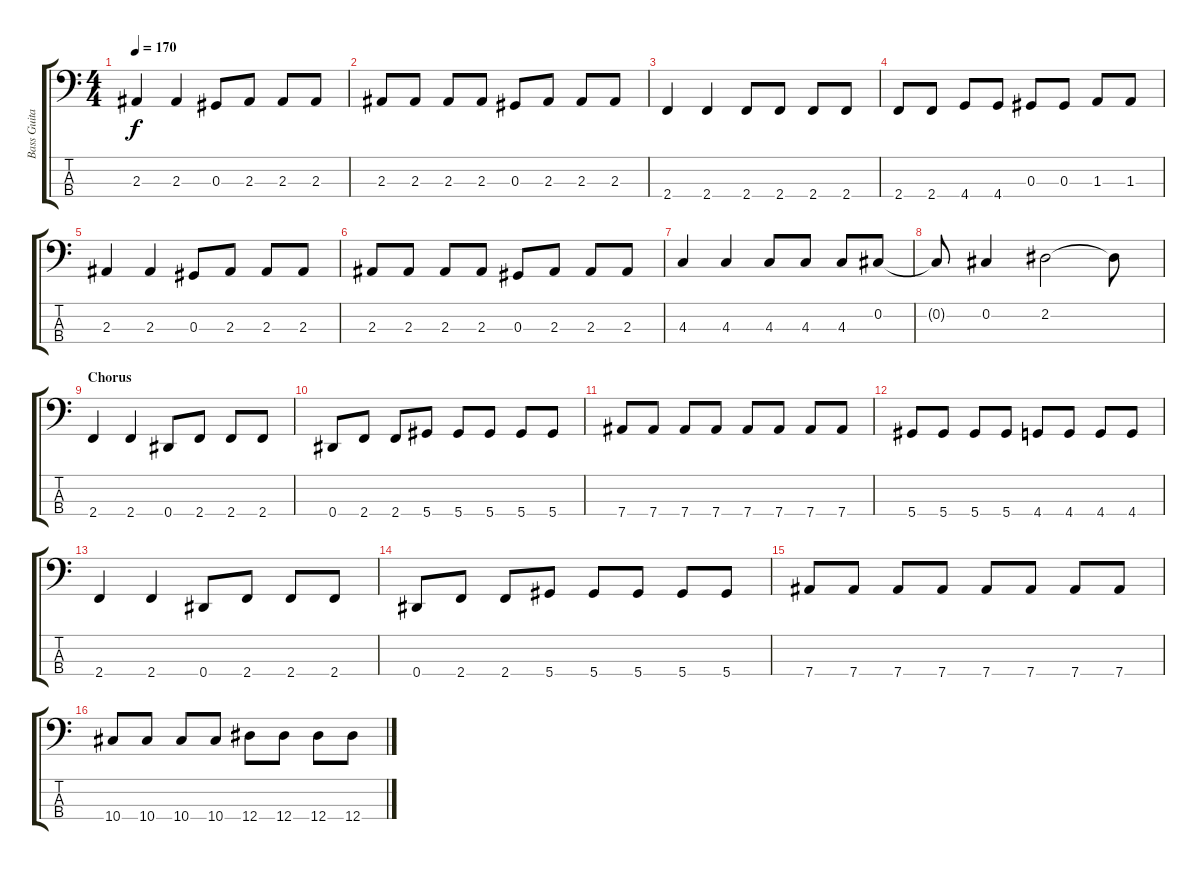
\track ("Bass Guitar" "Bass Guita") {instrument electricbassfinger}
\staff {score tabs}
\tuning (Gb2 Db2 Ab1 Eb1) {hide}
\ts (4 4)
\tempo 170
\clef f4
\ks c
2.3.4{dy f} 2.3.4 0.3.8 2.3.8 2.3.8 2.3.8 |
2.3.8 2.3.8 2.3.8 2.3.8 0.3.8 2.3.8 2.3.8 2.3.8 |
2.4.4 2.4.4 2.4.8 2.4.8 2.4.8 2.4.8 |
2.4.8 2.4.8 4.4.8 4.4.8 0.3.8 0.3.8 1.3.8 1.3.8 |
2.3.4 2.3.4 0.3.8 2.3.8 2.3.8 2.3.8 |
2.3.8 2.3.8 2.3.8 2.3.8 0.3.8 2.3.8 2.3.8 2.3.8 |
4.3.4 4.3.4 4.3.8 4.3.8 4.3.8 0.2.8 |
0.2{t}.8 0.2.4 2.2.2 2.2{t}.8 |
\section ("" "Chorus")
2.4.4 2.4.4 0.4.8 2.4.8 2.4.8 2.4.8 |
0.4.8 2.4.8 2.4.8 5.4.8 5.4.8 5.4.8 5.4.8 5.4.8 |
7.4.8 7.4.8 7.4.8 7.4.8 7.4.8 7.4.8 7.4.8 7.4.8 |
5.4.8 5.4.8 5.4.8 5.4.8 4.4.8 4.4.8 4.4.8 4.4.8 |
2.4.4 2.4.4 0.4.8 2.4.8 2.4.8 2.4.8 |
0.4.8 2.4.8 2.4.8 5.4.8 5.4.8 5.4.8 5.4.8 5.4.8 |
7.4.8 7.4.8 7.4.8 7.4.8 7.4.8 7.4.8 7.4.8 7.4.8 |
10.4.8 10.4.8 10.4.8 10.4.8 12.4.8 12.4.8 12.4.8 12.4{ss}.8
